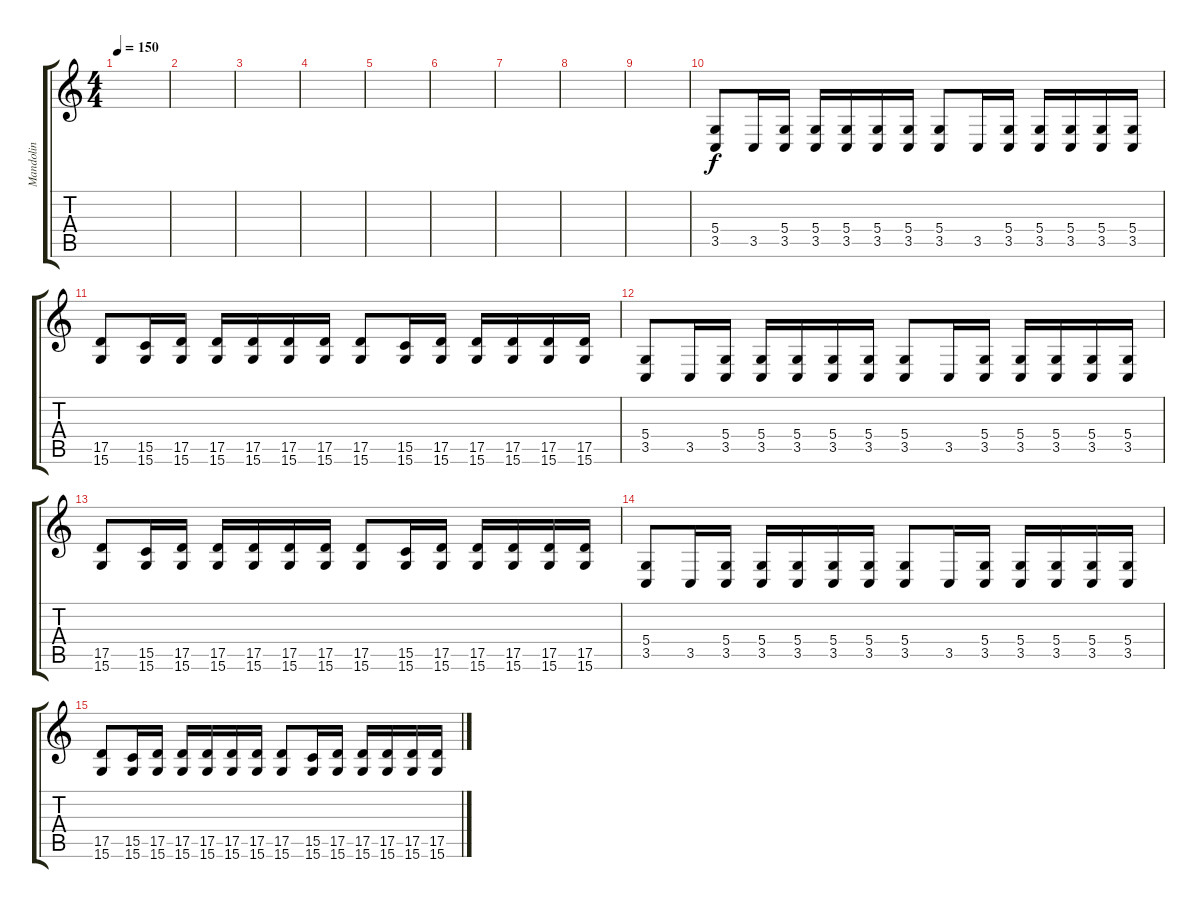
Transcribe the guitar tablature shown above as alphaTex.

\track ("Mandolin" "Mandolin") {instrument shamisen}
\staff {score tabs}
\tuning (E4 B3 G3 D3 A2 E2) {hide}
\ts (4 4)
\tempo 150
\clef g2
\ks c
|
|
|
|
|
|
|
|
|
(5.4 3.5).8 3.5.16 (5.4 3.5).16 (5.4 3.5).16 (5.4 3.5).16 (5.4 3.5).16 (5.4 3.5).16 (5.4 3.5).8 3.5.16 (5.4 3.5).16 (5.4 3.5).16 (5.4 3.5).16 (5.4 3.5).16 (5.4 3.5).16 |
(17.5 15.6).8 (15.5 15.6).16 (17.5 15.6).16 (17.5 15.6).16 (17.5 15.6).16 (17.5 15.6).16 (17.5 15.6).16 (17.5 15.6).8 (15.5 15.6).16 (17.5 15.6).16 (17.5 15.6).16 (17.5 15.6).16 (17.5 15.6).16 (17.5 15.6).16 |
(5.4 3.5).8 3.5.16 (5.4 3.5).16 (5.4 3.5).16 (5.4 3.5).16 (5.4 3.5).16 (5.4 3.5).16 (5.4 3.5).8 3.5.16 (5.4 3.5).16 (5.4 3.5).16 (5.4 3.5).16 (5.4 3.5).16 (5.4 3.5).16 |
(17.5 15.6).8 (15.5 15.6).16 (17.5 15.6).16 (17.5 15.6).16 (17.5 15.6).16 (17.5 15.6).16 (17.5 15.6).16 (17.5 15.6).8 (15.5 15.6).16 (17.5 15.6).16 (17.5 15.6).16 (17.5 15.6).16 (17.5 15.6).16 (17.5 15.6).16 |
(5.4 3.5).8 3.5.16 (5.4 3.5).16 (5.4 3.5).16 (5.4 3.5).16 (5.4 3.5).16 (5.4 3.5).16 (5.4 3.5).8 3.5.16 (5.4 3.5).16 (5.4 3.5).16 (5.4 3.5).16 (5.4 3.5).16 (5.4 3.5).16 |
(17.5 15.6).8 (15.5 15.6).16 (17.5 15.6).16 (17.5 15.6).16 (17.5 15.6).16 (17.5 15.6).16 (17.5 15.6).16 (17.5 15.6).8 (15.5 15.6).16 (17.5 15.6).16 (17.5 15.6).16 (17.5 15.6).16 (17.5 15.6).16 (17.5 15.6).16
